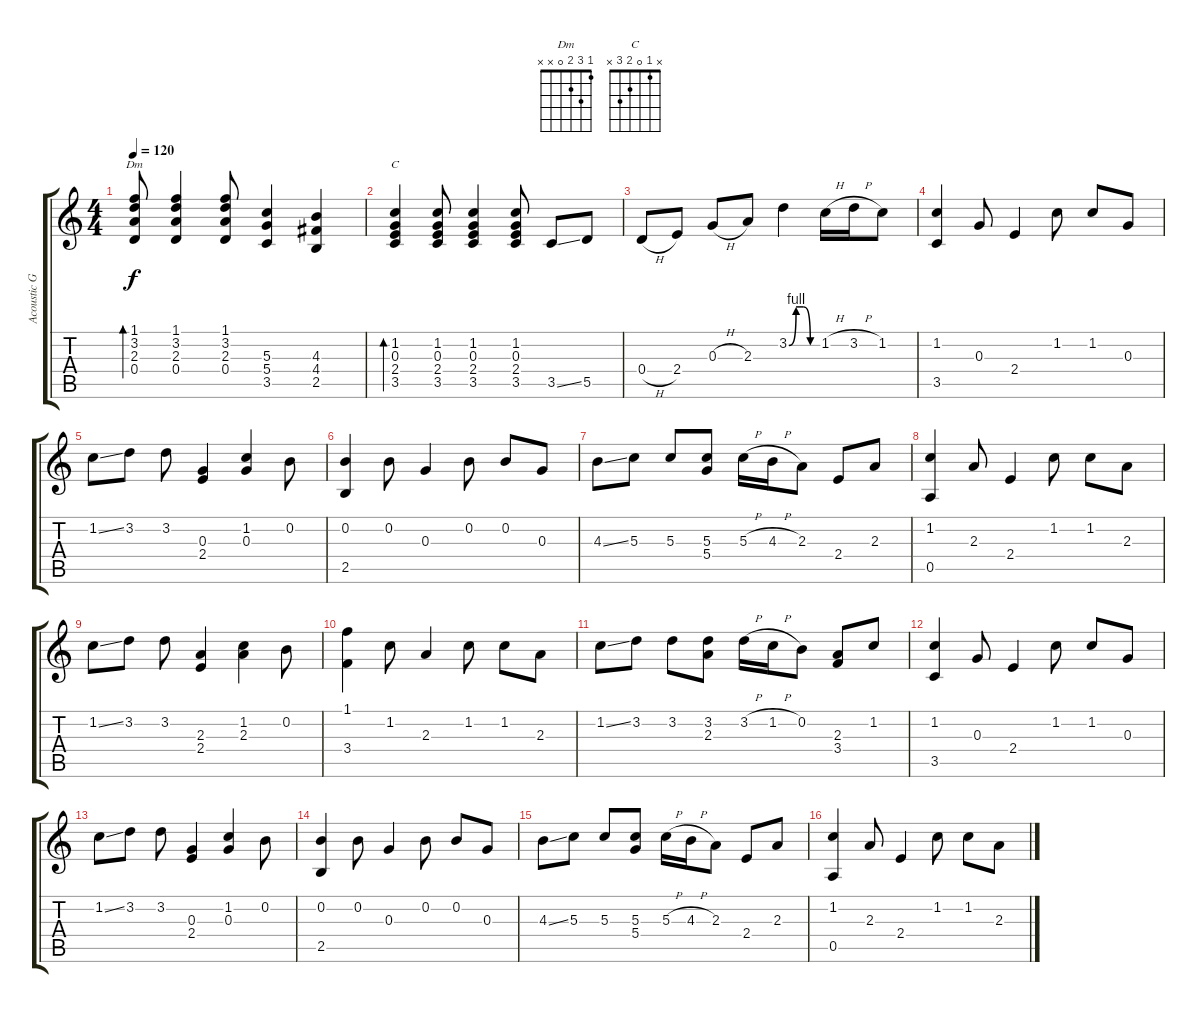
\track ("Acoustic Guitar 1" "Acoustic G") {instrument acousticguitarsteel}
\staff {score tabs}
\tuning (E4 B3 G3 D3 A2 E2) {hide}
\chord ("Dm" 1 3 2 0 x x)
\chord ("C" x 1 0 2 3 x)
\ts (4 4)
\tempo 120
\clef g2
\ks c
(1.1 3.2 2.3 0.4).8{bd 120 ch "Dm" dy f} (1.1 3.2 2.3 0.4).4 (1.1 3.2 2.3 0.4).8 (5.3 5.4 3.5).4 (4.3 4.4 2.5).4 |
(1.2 0.3 2.4 3.5).4{bd 120 ch "C"} (1.2 0.3 2.4 3.5).8 (1.2 0.3 2.4 3.5).4 (1.2 0.3 2.4 3.5).8 3.5{ss}.8 5.5.8 |
0.4{h}.8 2.4.8 0.3{h}.8 2.3.8 3.2{be (custom 0 0 15 4 30 4 45 0 60 0)}.4 1.2{h}.16 3.2{h}.16 1.2.8 |
(1.2 3.5).4 0.3.8 2.4.4 1.2.8 1.2.8 0.3.8 |
1.2{ss}.8 3.2.8 3.2.8 (0.3 2.4).4 (1.2 0.3).4 0.2.8 |
(0.2 2.5).4 0.2.8 0.3.4 0.2.8 0.2.8 0.3.8 |
4.3{ss}.8 5.3.8 5.3.8 (5.3 5.4).8 5.3{h}.16 4.3{h}.16 2.3.8 2.4.8 2.3.8 |
(1.2 0.5).4 2.3.8 2.4.4 1.2.8 1.2.8 2.3.8 |
1.2{ss}.8 3.2.8 3.2.8 (2.3 2.4).4 (1.2 2.3).4 0.2.8 |
(1.1 3.4).4 1.2.8 2.3.4 1.2.8 1.2.8 2.3.8 |
1.2{ss}.8 3.2.8 3.2.8 (3.2 2.3).8 3.2{h}.16 1.2{h}.16 0.2.8 (2.3 3.4).8 1.2.8 |
(1.2 3.5).4 0.3.8 2.4.4 1.2.8 1.2.8 0.3.8 |
1.2{ss}.8 3.2.8 3.2.8 (0.3 2.4).4 (1.2 0.3).4 0.2.8 |
(0.2 2.5).4 0.2.8 0.3.4 0.2.8 0.2.8 0.3.8 |
4.3{ss}.8 5.3.8 5.3.8 (5.3 5.4).8 5.3{h}.16 4.3{h}.16 2.3.8 2.4.8 2.3.8 |
(1.2 0.5).4 2.3.8 2.4.4 1.2.8 1.2.8 2.3.8
